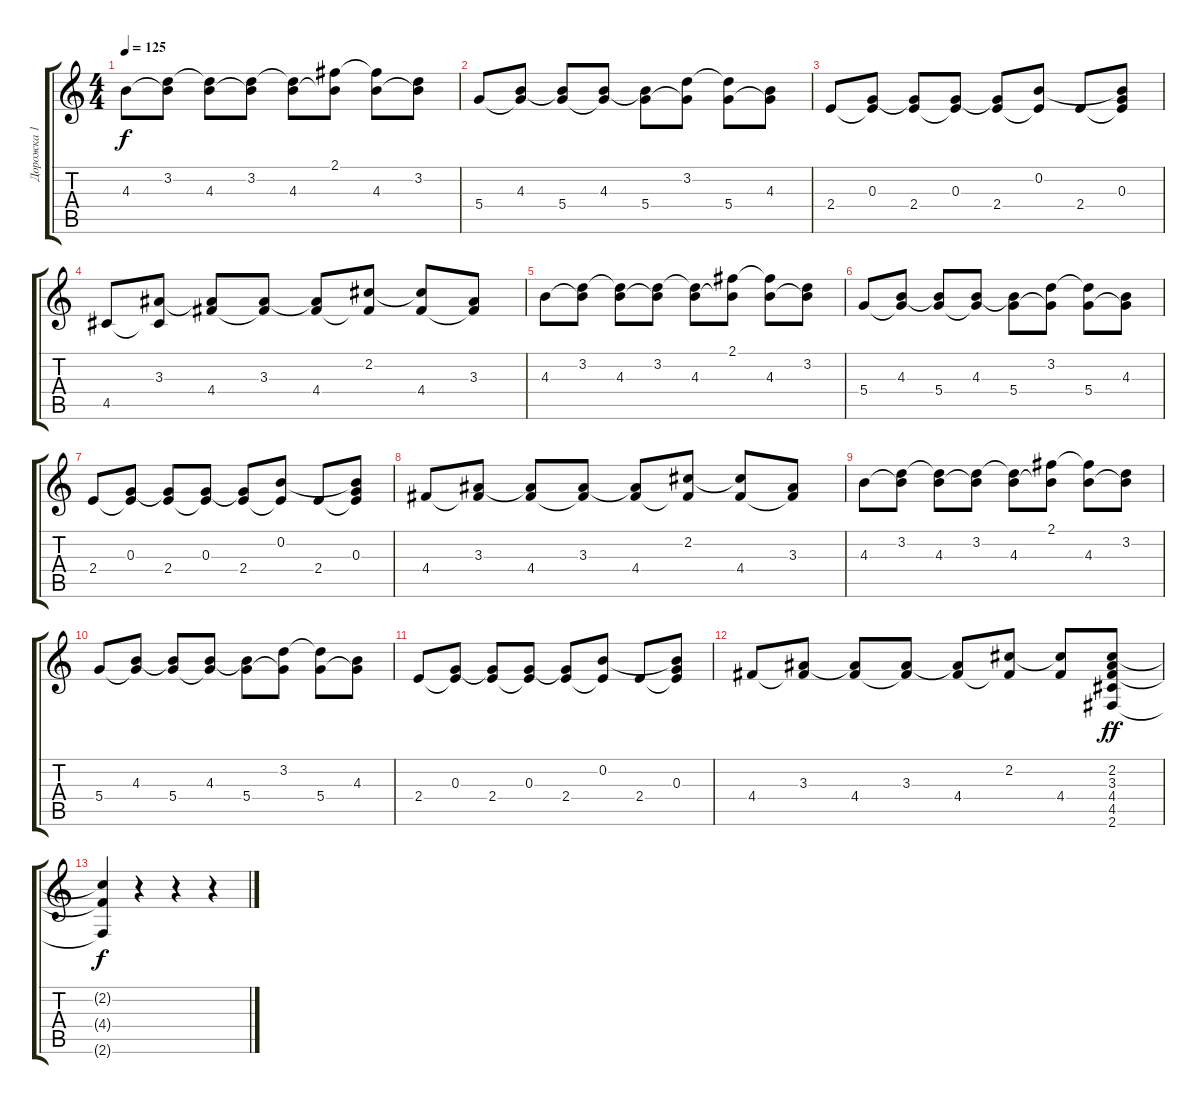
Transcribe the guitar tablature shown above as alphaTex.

\track ("Дорожка 1" "Дорожка 1") {instrument distortionguitar}
\staff {score tabs}
\tuning (E4 B3 G3 D3 A2 E2) {hide}
\ts (4 4)
\tempo 125
\clef g2
\ks c
4.3.8{dy f} (3.2 4.3{t}).8 (3.2{t} 4.3).8 (3.2 4.3{t}).8 (3.2{t} 4.3).8 (2.1 4.3{t}).8 (2.1{t} 4.3).8 (3.2 4.3{t}).8 |
5.4.8 (4.3 5.4{t}).8 (4.3{t} 5.4).8 (4.3 5.4{t}).8 (4.3{t} 5.4).8 (3.2 5.4{t}).8 (3.2{t} 5.4).8 (4.3 5.4{t}).8 |
2.4.8 (0.3 2.4{t}).8 (0.3{t} 2.4).8 (0.3 2.4{t}).8 (0.3{t} 2.4).8 (0.2 2.4{t}).8 2.4.8 (0.2{t} 0.3 2.4{t}).8 |
4.5.8 (3.3 4.5{t}).8 (3.3{t} 4.4).8 (3.3 4.4{t}).8 (3.3{t} 4.4).8 (2.2 4.4{t}).8 (2.2{t} 4.4).8 (3.3 4.4{t}).8 |
4.3.8{instrument acousticguitarsteel} (3.2 4.3{t}).8 (3.2{t} 4.3).8 (3.2 4.3{t}).8 (3.2{t} 4.3).8 (2.1 4.3{t}).8 (2.1{t} 4.3).8 (3.2 4.3{t}).8 |
5.4.8 (4.3 5.4{t}).8 (4.3{t} 5.4).8 (4.3 5.4{t}).8 (4.3{t} 5.4).8 (3.2 5.4{t}).8 (3.2{t} 5.4).8 (4.3 5.4{t}).8 |
2.4.8 (0.3 2.4{t}).8 (0.3{t} 2.4).8 (0.3 2.4{t}).8 (0.3{t} 2.4).8 (0.2 2.4{t}).8 2.4.8 (0.2{t} 0.3 2.4{t}).8 |
4.4.8 (3.3 4.4{t}).8 (3.3{t} 4.4).8 (3.3 4.4{t}).8 (3.3{t} 4.4).8 (2.2 4.4{t}).8 (2.2{t} 4.4).8 (3.3 4.4{t}).8 |
4.3.8 (3.2 4.3{t}).8 (3.2{t} 4.3).8 (3.2 4.3{t}).8 (3.2{t} 4.3).8 (2.1 4.3{t}).8 (2.1{t} 4.3).8 (3.2 4.3{t}).8 |
5.4.8 (4.3 5.4{t}).8 (4.3{t} 5.4).8 (4.3 5.4{t}).8 (4.3{t} 5.4).8 (3.2 5.4{t}).8 (3.2{t} 5.4).8 (4.3 5.4{t}).8 |
2.4.8 (0.3 2.4{t}).8 (0.3{t} 2.4).8 (0.3 2.4{t}).8 (0.3{t} 2.4).8 (0.2 2.4{t}).8 2.4.8 (0.2{t} 0.3 2.4{t}).8 |
4.4.8 (3.3 4.4{t}).8 (3.3{t} 4.4).8 (3.3 4.4{t}).8 (3.3{t} 4.4).8 (2.2 4.4{t}).8 (2.2{t} 4.4).8 (2.2 3.3 4.4 4.5 2.6).8{dy ff} |
(2.2{t} 4.4{t} 2.6{t}).4{dy f} r.4 r.4 r.4
